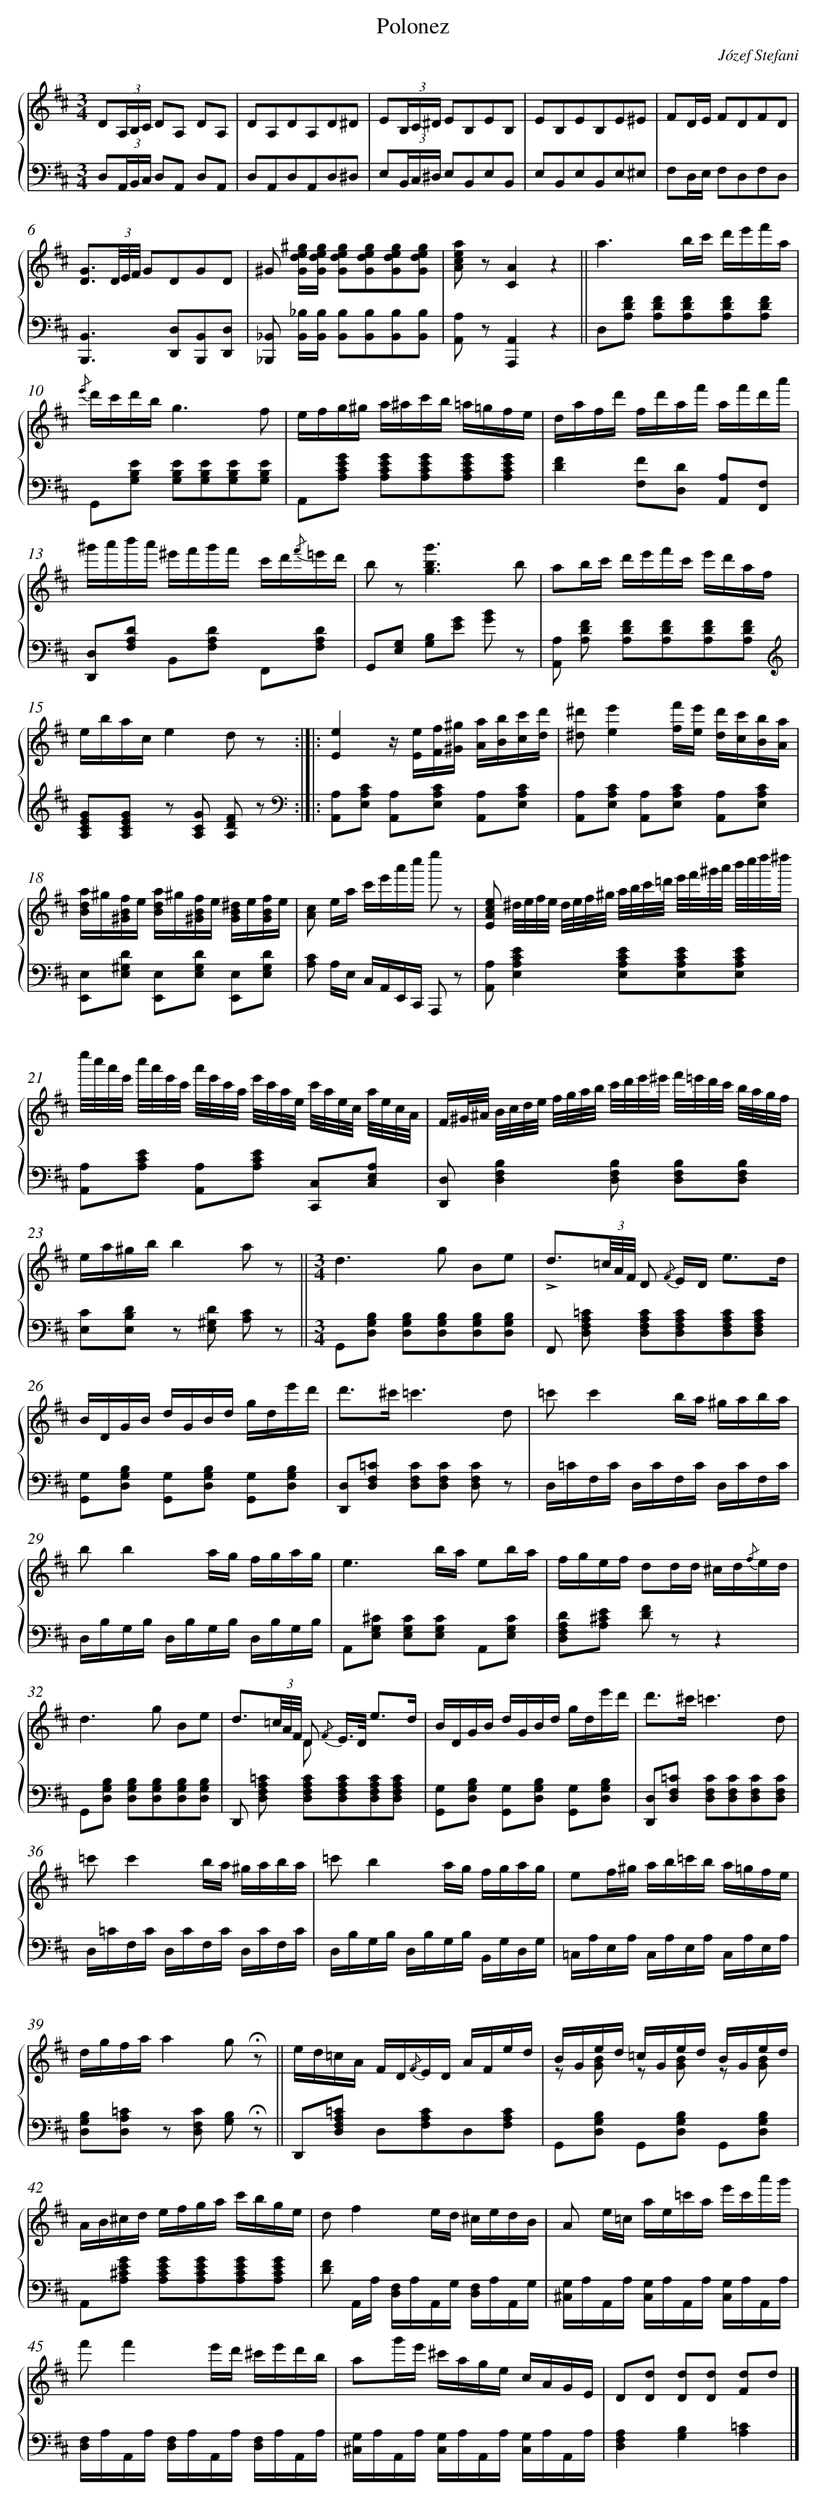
X:1
T: Polonez
C: Józef Stefani
L: 1/8
M: 3/4
%%staves {1 2}
V: 1 clef=treble
V: 2 clef=bass
K: D
[V:1] D(3A,/B,/C/ DA, DA, |
[V:2] D,(3A,,/B,,/C,/ D,A,, D,A,, |
[V:1] DA,DA,D^D |
[V:2] D,A,,D,A,,D,^D, |
[V:1] E(3B,/C/^D/ EB,EB, |
[V:2] E,(3B,,/C,/^D,/ E,B,,E,B,, |
[V:1] EB,EB,E^E |
[V:2] E,B,,E,B,,E,^E, |
[V:1] FD/E/ FDFD |
[V:2] F,D,/E,/ F,D,F,D, |
[V:1] [G3/D3/](3D//E//F// GDGD |
[V:2] [B,,2B,,,2]>[D,2D,,2][B,,B,,,][D,D,,] |
[V:1] ^G [^g/e/d/G/][g/e/d/G/] [gedG][gedG][gedG][gedG] |
[V:2] [_B,,_B,,,] [_B,/B,,/][B,/B,,/] [B,B,,][B,B,,][B,B,,][B,B,,] |
[V:1] [aecA] z[A2C2]z2 ||
[V:2] [A,A,,] z[A,,2A,,,2]z2 ||
[V:1] a3b/c'/ d'/e'/f'/a/ |
[V:2] D,[FDA,] [FDA,][FDA,][FDA,][FDA,] |
[V:1] {/e'} d'/c'/d'/b/g3f |
[V:2] G,,[EB,G,] [EB,G,][EB,G,][EB,G,][EB,G,] |
[V:1] e/f/g/^g/ a/^a/c'/b/ =a/=g/f/e/ |
[V:2] A,,[GECA,] [GECA,][GECA,][GECA,][GECA,] |
[V:1] d/a/f/d'/ f/d'/a/f'/ a/f'/d'/a'/ |
[V:2] [F2D2][FF,][DD,] [A,A,,][F,F,,] |
[V:1] ^g'/a'/b'/a'/ ^e'/f'/g'/f'/ [I:setbarnb 13][|]
[V:2] [D,D,,][DA,F,] B,,[DA,F,] [|]
[V:1] c'/d'/{/f'}=e'/d'/ |
[V:2] F,,[DA,F,] |
[V:1] b z2<[g'2b2g2]b |
[V:2] G,,[G,E,] [B,G,][GE] [BG] z |
[V:1] ab/c'/ d'/e'/f'/c'/ e'/d'/a/f/ |
[V:2] [A,A,,] [FDA,] [FDA,][FDA,][FDA,][FDA,][K:clef=treble] |
[V:1] e/b/a/c/e2d z :|]|:
[V:2] [GECA,][GECA,] z [GCA,] [FDA,] z :|]|:
[V:1] [e2E2]z/ [e/E/][f/F/][^g/^G/] [a/A/][b/B/][c'/c/][d'/d/] |
[V:2] [K:clef=bass][A,A,,][CA,E,] [A,A,,][CA,E,] [A,A,,][CA,E,] |
[V:1] [^d'^d][e'2e2][f'/f/][e'/e/] [d'/d/][c'/c/][b/B/][a/A/] |
[V:2] [A,A,,][CA,E,] [A,A,,][CA,E,] [A,A,,][CA,E,] |
[V:1] [a/d/B/]^g/[f/B/^G/]e/ [a/d/B/]^g/[f/B/^G/]e/ [^d/B/G/]e/[f/B/G/]e/ |
[V:2] [E,E,,][D^G,E,] [E,E,,][DG,E,] [E,E,,][DG,E,] |
[V:1] [cA] e/a/ c'/e'/a'/c''/ e'' z |
[V:2] [CA,] A,/E,/ C,/A,,/E,,/C,,/ A,,, z |
[V:1] [ecAE] ^d//e//f//e// d//e//f//^g// a//b//c'//=d'// e'//f'//^g'//a'// b'//c''//d''//^d''// |
[V:2] [A,A,,][E2C2A,2E,2][ECA,E,][ECA,E,][ECA,E,] |
[V:1] e''//c''//a'//e'// c''//a'//e'//c'// a'//e'//c'//a// e'//c'//a//e// c'//a//e//c// a//e//c//A// |
[V:2] [A,A,,][ECA,] [A,A,,][ECA,] [C,C,,][A,E,C,] |
[V:1] F/^G//^A// B//c//d//e// f//g//a//b// c'//d'//e'//^e'// f'//=e'//d'//c'// b//a//g//f// |
[V:2] [D,D,,][B,2F,2D,2][B,F,D,] [B,F,D,][B,F,D,] |
[V:1] e/a/^g/b/b2a z ||
[V:2] [CE,][DB,E,] z [D^G,E,] [CA,] z ||
[V:1]  [K:D] [M:3/4]d2>g2 Be |
[V:2]  [K:D] [M:3/4]G,,[B,G,D,] [B,G,D,][B,G,D,][B,G,D,][B,G,D,] |
[V:1] !accent!d3/(3=c//A//F// D {/F} E/D< ed/ |
[V:2] F,, [=CA,F,D,] [CA,F,D,][CA,F,D,][CA,F,D,][CA,F,D,] |
[V:1] B/D/G/B/ d/G/B/d/ g/d/e'/d'/ |
[V:2] [G,G,,][B,G,D,] [G,G,,][B,G,D,] [G,G,,][B,G,D,] |
[V:1] d'>^c'=c'3d |
[V:2] [D,D,,][=CF,D,] [CF,D,][CF,D,] [CF,D,] z |
[V:1] =c'c'2b/a/ ^g/a/b/a/ |
[V:2] D,/=C/F,/C/ D,/C/F,/C/ D,/C/F,/C/ |
[V:1] bb2a/g/ f/g/a/g/ |
[V:2] D,/B,/G,/B,/ D,/B,/G,/B,/ D,/B,/G,/B,/ |
[V:1] e3b/a/ eb/a/ |
[V:2] A,,[^CG,E,] [CG,E,][CG,E,] A,,[CG,E,] |
[V:1] f/g/e/f/ dd/d/ ^c/d/{/f}e/d/ |
[V:2] [DA,F,D,][E^CA,] [FD] zz2 |
[V:1] d2>g2 Be |
[V:2] G,,[B,G,D,] [B,G,D,][B,G,D,][B,G,D,][B,G,D,] |
[V:1] d3/(3=c//A//F// D {/F} E/>D/ e3/d/ & x2D xx2 |
[V:2] D,, [=CA,F,D,] [CA,F,D,][CA,F,D,][CA,F,D,][CA,F,D,] |
[V:1] B/D/G/B/ d/G/B/d/ g/d/e'/d'/ |
[V:2] [G,G,,][B,G,D,] [G,G,,][B,G,D,] [G,G,,][B,G,D,] |
[V:1] d'>^c'=c'3d |
[V:2] [D,D,,][=CF,D,] [CF,D,][CF,D,][CF,D,][CF,D,] |
[V:1] =c'c'2b/a/ ^g/a/b/a/ |
[V:2] D,/=C/F,/C/ D,/C/F,/C/ D,/C/F,/C/ |
[V:1] =c'b2a/g/ f/g/a/g/ |
[V:2] D,/B,/G,/B,/ D,/B,/G,/B,/ B,,/G,/D,/G,/ |
[V:1] ef/^g/ a/b/=c'/b/ a/=g/f/e/ |
[V:2] =C,/A,/E,/A,/ C,/A,/E,/A,/ C,/A,/E,/A,/ |
[V:1] d/g/f/a/a2g !fermata!z ||
[V:2] [B,G,D,][=CA,D,] z [CF,D,] [B,G,] !fermata!z ||
[V:1] e/d/=c/A/ F/D/{/F}E/D/ A/F/e/d/ |
[V:2] D,,[=CA,F,D,] D,[CA,F,]D,[CA,F,] |
[V:1] B/G/e/d/ =c/G/e/d/ B/G/e/d/ & z [BG] z [BG] z [BG] |
[V:2] G,,[B,G,D,] G,,[B,G,D,] G,,[B,G,D,] |
[V:1] A/B/^c/d/ e/f/g/a/ c'/b/g/e/ |
[V:2] A,,[GE^CA,] [GECA,][GECA,][GECA,][GECA,] |
[V:1] df2e/d/ ^c/e/d/B/ |
[V:2] [FD] A,,/A,/ [F,/D,/]A,/A,,/G,/ [F,/D,/]A,/A,,/G,/ |
[V:1] A e/=c/ a/e/=c'/a/ e'/c'/a'/g'/ |
[V:2] [G,/^C,/]A,/A,,/A,/ [G,/C,/]A,/A,,/A,/ [G,/C,/]A,/A,,/A,/ |
[V:1] f'f'2e'/d'/ ^c'/e'/d'/b/ |
[V:2] [F,/D,/]A,/A,,/A,/ [F,/D,/]A,/A,,/A,/ [F,/D,/]A,/A,,/A,/ |
[V:1] ag'/e'/ ^c'/a/g/e/ c/A/G/E/ |
[V:2] [G,/^C,/]A,/A,,/A,/ [G,/C,/]A,/A,,/A,/ [G,/C,/]A,/A,,/A,/ |
[V:1] D[dD] [dD][dD] [dF]d |]
[V:2] [A,2F,2D,2][B,2G,2][=C2A,2] |]
